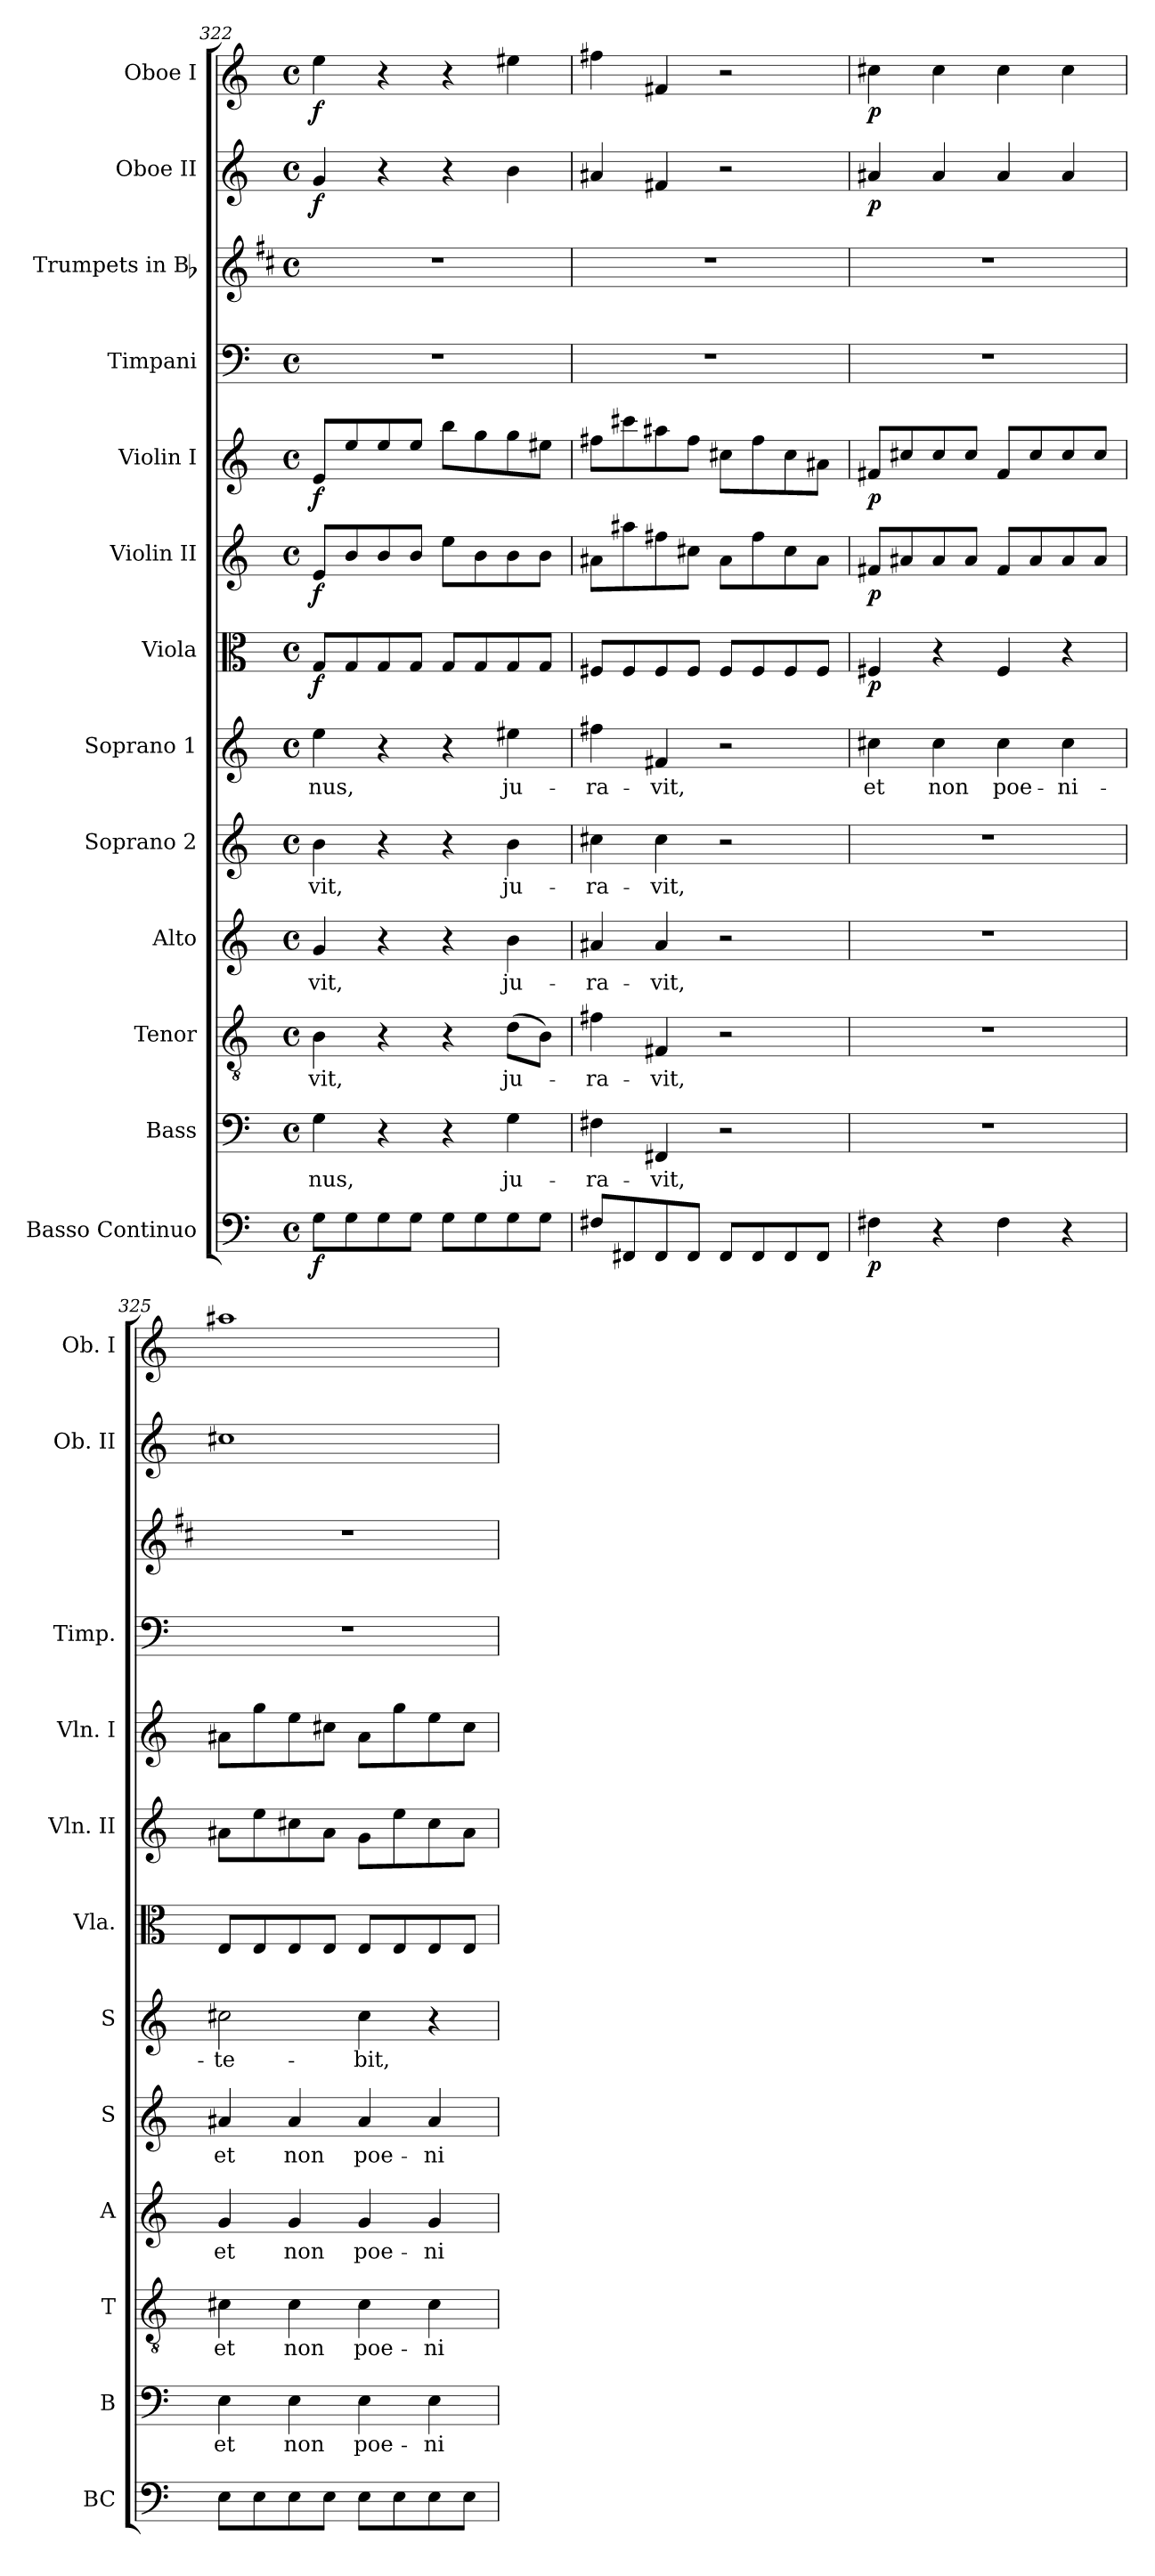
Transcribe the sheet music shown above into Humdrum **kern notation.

**kern	**dynam	**kern	**text	**kern	**text	**kern	**text	**kern	**text	**kern	**text	**kern	**dynam	**kern	**dynam	**kern	**dynam	**kern	**kern	**kern	**dynam	**kern	**dynam
*part13	*part13	*part12	*part12	*part11	*part11	*part10	*part10	*part9	*part9	*part8	*part8	*part7	*part7	*part6	*part6	*part5	*part5	*part4	*part3	*part2	*part2	*part1	*part1
*staff13	*staff13	*staff12	*staff12	*staff11	*staff11	*staff10	*staff10	*staff9	*staff9	*staff8	*staff8	*staff7	*staff7	*staff6	*staff6	*staff5	*staff5	*staff4	*staff3	*staff2	*staff2	*staff1	*staff1
*I"Basso Continuo	*	*I"Bass	*	*I"Tenor	*	*I"Alto	*	*I"Soprano 2	*	*I"Soprano 1	*	*I"Viola	*	*I"Violin II	*	*I"Violin I	*	*I"Timpani	*I"Trumpets in Bb	*I"Oboe II	*	*I"Oboe I	*
*I'BC	*	*I'B	*	*I'T	*	*I'A	*	*I'S	*	*I'S	*	*I'Vla.	*	*I'Vln. II	*	*I'Vln. I	*	*I'Timp.	*	*I'Ob. II	*	*I'Ob. I	*
*clefF4	*	*clefF4	*	*clefGv2	*	*clefG2	*	*clefG2	*	*clefG2	*	*clefC3	*	*clefG2	*	*clefG2	*	*clefF4	*clefG2	*clefG2	*	*clefG2	*
*	*	*	*	*	*	*	*	*	*	*	*	*	*	*	*	*	*	*	*ITrd1c2	*	*	*	*
*k[]	*	*k[]	*	*k[]	*	*k[]	*	*k[]	*	*k[]	*	*k[]	*	*k[]	*	*k[]	*	*k[]	*k[]	*k[]	*	*k[]	*
*C:	*	*C:	*	*C:	*	*C:	*	*C:	*	*C:	*	*C:	*	*C:	*	*C:	*	*C:	*C:	*C:	*	*C:	*
*M4/4	*	*M4/4	*	*M4/4	*	*M4/4	*	*M4/4	*	*M4/4	*	*M4/4	*	*M4/4	*	*M4/4	*	*M4/4	*M4/4	*M4/4	*	*M4/4	*
*met(c)	*	*met(c)	*	*met(c)	*	*met(c)	*	*met(c)	*	*met(c)	*	*met(c)	*	*met(c)	*	*met(c)	*	*met(c)	*met(c)	*met(c)	*	*met(c)	*
=322	=322	=322	=322	=322	=322	=322	=322	=322	=322	=322	=322	=322	=322	=322	=322	=322	=322	=322	=322	=322	=322	=322	=322
!	!LO:DY:b	!	!LO:LY:b	!	!LO:LY:b	!	!LO:LY:b	!	!LO:LY:b	!	!LO:LY:b	!	!LO:DY:b	!	!LO:DY:b	!	!LO:DY:b	!	!	!	!LO:DY:b	!	!LO:DY:b
8G\L	f	4G\	-nus,	4B\	-vit,	4g/	-vit,	4b\	-vit,	4ee\	-nus,	8G/L	f	8e/L	f	8e/L	f	1r	1r	4g/	f	4ee\	f
8G\	.	.	.	.	.	.	.	.	.	.	.	8G/	.	8b/	.	8ee/	.	.	.	.	.	.	.
8G\	.	4r	.	4r	.	4r	.	4r	.	4r	.	8G/	.	8b/	.	8ee/	.	.	.	4r	.	4r	.
8G\J	.	.	.	.	.	.	.	.	.	.	.	8G/J	.	8b/J	.	8ee/J	.	.	.	.	.	.	.
8G\L	.	4r	.	4r	.	4r	.	4r	.	4r	.	8G/L	.	8ee\L	.	8bb\L	.	.	.	4r	.	4r	.
8G\	.	.	.	.	.	.	.	.	.	.	.	8G/	.	8b\	.	8gg\	.	.	.	.	.	.	.
!	!	!	!LO:LY:b	!	!LO:LY:b	!	!LO:LY:b	!	!LO:LY:b	!	!LO:LY:b	!	!	!	!	!	!	!	!	!	!	!	!
8G\	.	4G\	ju-	(8d\L	ju-	4b\	ju-	4b\	ju-	4ee#X\	ju-	8G/	.	8b\	.	8gg\	.	.	.	4b\	.	4ee#X\	.
8G\J	.	.	.	8B\J)	.	.	.	.	.	.	.	8G/J	.	8b\J	.	8ee#X\J	.	.	.	.	.	.	.
=323	=323	=323	=323	=323	=323	=323	=323	=323	=323	=323	=323	=323	=323	=323	=323	=323	=323	=323	=323	=323	=323	=323	=323
!	!	!	!LO:LY:b	!	!LO:LY:b	!	!LO:LY:b	!	!LO:LY:b	!	!LO:LY:b	!	!	!	!	!	!	!	!	!	!	!	!
8F#X/L	.	4F#X\	-ra-	4f#X\	-ra-	4a#X/	-ra-	4cc#X\	-ra-	4ff#X\	-ra-	8F#X/L	.	8a#X\L	.	8ff#X\L	.	1r	1r	4a#X/	.	4ff#X\	.
8FF#X/	.	.	.	.	.	.	.	.	.	.	.	8F#/	.	8aa#X\	.	8ccc#X\	.	.	.	.	.	.	.
!	!	!	!LO:LY:b	!	!LO:LY:b	!	!LO:LY:b	!	!LO:LY:b	!	!LO:LY:b	!	!	!	!	!	!	!	!	!	!	!	!
8FF#/	.	4FF#X/	-vit,	4F#X/	-vit,	4a#/	-vit,	4cc#\	-vit,	4f#X/	-vit,	8F#/	.	8ff#X\	.	8aa#X\	.	.	.	4f#X/	.	4f#X/	.
8FF#/J	.	.	.	.	.	.	.	.	.	.	.	8F#/J	.	8cc#X\J	.	8ff#\J	.	.	.	.	.	.	.
8FF#/L	.	2r	.	2r	.	2r	.	2r	.	2r	.	8F#/L	.	8a#\L	.	8cc#X\L	.	.	.	2r	.	2r	.
8FF#/	.	.	.	.	.	.	.	.	.	.	.	8F#/	.	8ff#\	.	8ff#\	.	.	.	.	.	.	.
8FF#/	.	.	.	.	.	.	.	.	.	.	.	8F#/	.	8cc#\	.	8cc#\	.	.	.	.	.	.	.
8FF#/J	.	.	.	.	.	.	.	.	.	.	.	8F#/J	.	8a#\J	.	8a#X\J	.	.	.	.	.	.	.
=324	=324	=324	=324	=324	=324	=324	=324	=324	=324	=324	=324	=324	=324	=324	=324	=324	=324	=324	=324	=324	=324	=324	=324
!	!LO:DY:b	!	!	!	!	!	!	!	!	!	!LO:LY:b	!	!LO:DY:b	!	!LO:DY:b	!	!LO:DY:b	!	!	!	!LO:DY:b	!	!LO:DY:b
4F#X\	p	1r	.	1r	.	1r	.	1r	.	4cc#X\	et	4F#X/	p	8f#X/L	p	8f#X/L	p	1r	1r	4a#X/	p	4cc#X\	p
.	.	.	.	.	.	.	.	.	.	.	.	.	.	8a#X/	.	8cc#X/	.	.	.	.	.	.	.
!	!	!	!	!	!	!	!	!	!	!	!LO:LY:b	!	!	!	!	!	!	!	!	!	!	!	!
4r	.	.	.	.	.	.	.	.	.	4cc#\	non	4r	.	8a#/	.	8cc#/	.	.	.	4a#/	.	4cc#\	.
.	.	.	.	.	.	.	.	.	.	.	.	.	.	8a#/J	.	8cc#/J	.	.	.	.	.	.	.
!	!	!	!	!	!	!	!	!	!	!	!LO:LY:b	!	!	!	!	!	!	!	!	!	!	!	!
4F#\	.	.	.	.	.	.	.	.	.	4cc#\	poe-	4F#/	.	8f#/L	.	8f#/L	.	.	.	4a#/	.	4cc#\	.
.	.	.	.	.	.	.	.	.	.	.	.	.	.	8a#/	.	8cc#/	.	.	.	.	.	.	.
!	!	!	!	!	!	!	!	!	!	!	!LO:LY:b	!	!	!	!	!	!	!	!	!	!	!	!
4r	.	.	.	.	.	.	.	.	.	4cc#\	-ni-	4r	.	8a#/	.	8cc#/	.	.	.	4a#/	.	4cc#\	.
.	.	.	.	.	.	.	.	.	.	.	.	.	.	8a#/J	.	8cc#/J	.	.	.	.	.	.	.
=325	=325	=325	=325	=325	=325	=325	=325	=325	=325	=325	=325	=325	=325	=325	=325	=325	=325	=325	=325	=325	=325	=325	=325
!	!	!	!LO:LY:b	!	!LO:LY:b	!	!LO:LY:b	!	!LO:LY:b	!	!LO:LY:b	!	!	!	!	!	!	!	!	!	!	!	!
8E\L	.	4E\	et	4c#X\	et	4g/	et	4a#X/	et	2cc#X\	-te-	8E/L	.	8a#X\L	.	8a#X\L	.	1r	1r	1cc#X	.	1aa#X	.
8E\	.	.	.	.	.	.	.	.	.	.	.	8E/	.	8ee\	.	8gg\	.	.	.	.	.	.	.
!	!	!	!LO:LY:b	!	!LO:LY:b	!	!LO:LY:b	!	!LO:LY:b	!	!	!	!	!	!	!	!	!	!	!	!	!	!
8E\	.	4E\	non	4c#\	non	4g/	non	4a#/	non	.	.	8E/	.	8cc#X\	.	8ee\	.	.	.	.	.	.	.
8E\J	.	.	.	.	.	.	.	.	.	.	.	8E/J	.	8a#\J	.	8cc#X\J	.	.	.	.	.	.	.
!	!	!	!LO:LY:b	!	!LO:LY:b	!	!LO:LY:b	!	!LO:LY:b	!	!LO:LY:b	!	!	!	!	!	!	!	!	!	!	!	!
8E\L	.	4E\	poe-	4c#\	poe-	4g/	poe-	4a#/	poe-	4cc#\	-bit,	8E/L	.	8g\L	.	8a#\L	.	.	.	.	.	.	.
8E\	.	.	.	.	.	.	.	.	.	.	.	8E/	.	8ee\	.	8gg\	.	.	.	.	.	.	.
!	!	!	!LO:LY:b	!	!LO:LY:b	!	!LO:LY:b	!	!LO:LY:b	!	!	!	!	!	!	!	!	!	!	!	!	!	!
8E\	.	4E\	-ni-	4c#\	-ni-	4g/	-ni-	4a#/	-ni-	4r	.	8E/	.	8cc#\	.	8ee\	.	.	.	.	.	.	.
8E\J	.	.	.	.	.	.	.	.	.	.	.	8E/J	.	8a#\J	.	8cc#\J	.	.	.	.	.	.	.
=	=	=	=	=	=	=	=	=	=	=	=	=	=	=	=	=	=	=	=	=	=	=	=
*-	*-	*-	*-	*-	*-	*-	*-	*-	*-	*-	*-	*-	*-	*-	*-	*-	*-	*-	*-	*-	*-	*-	*-
